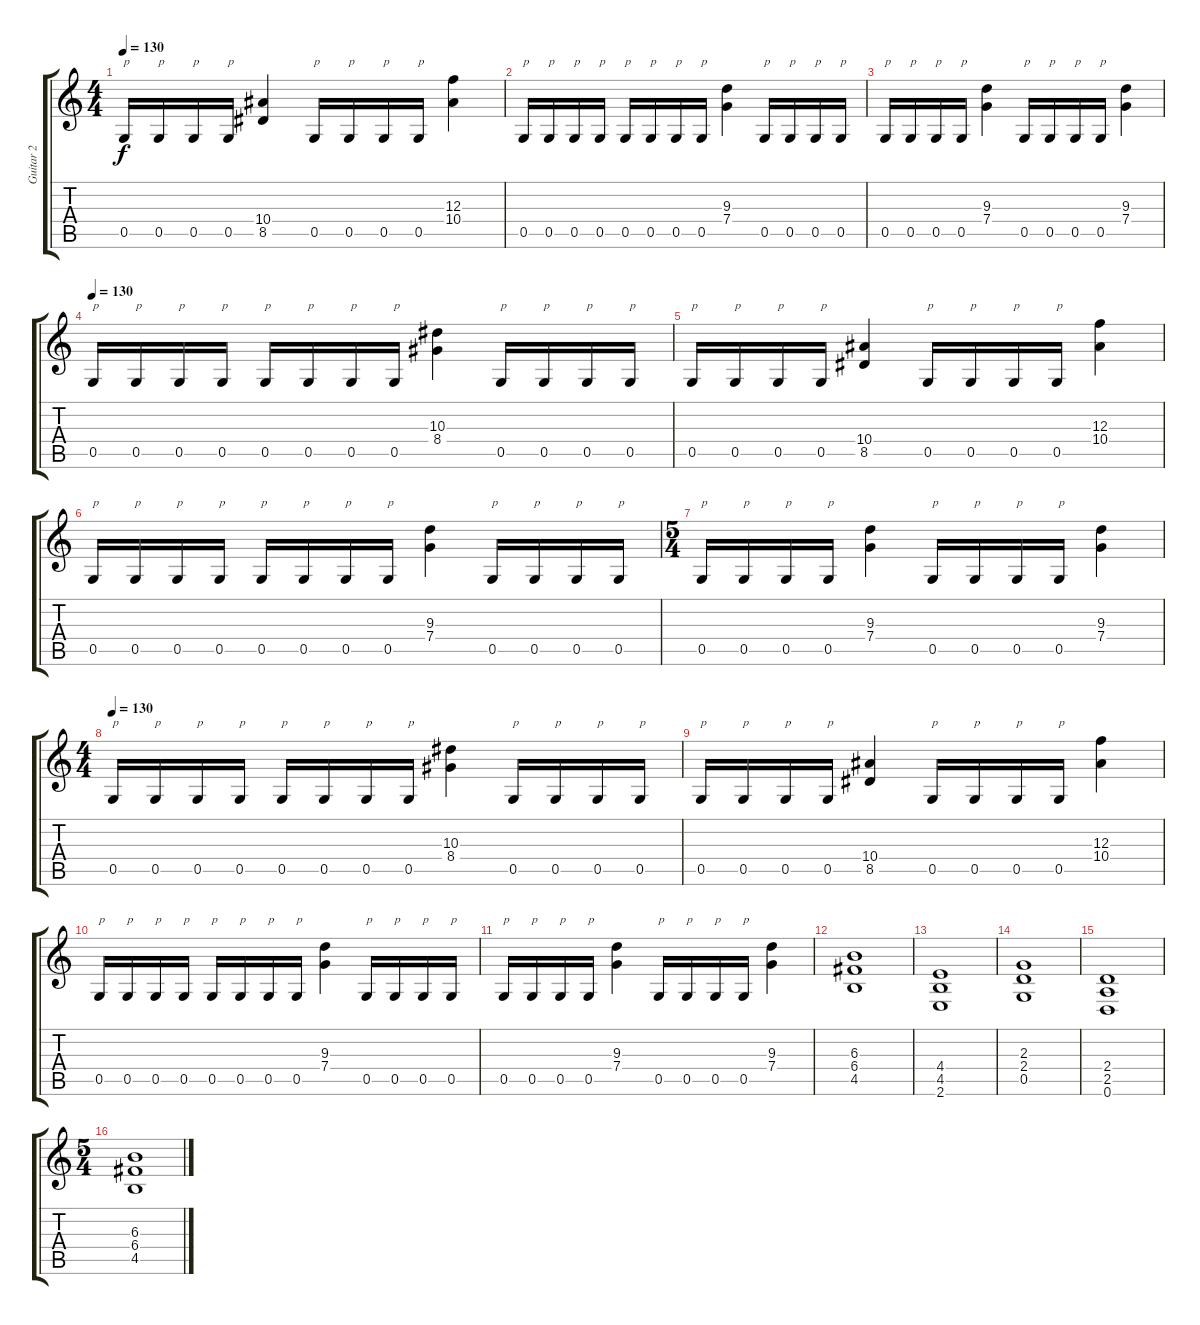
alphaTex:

\track ("Guitar 2" "Guitar 2") {instrument distortionguitar}
\staff {score tabs}
\tuning (D4 A3 F3 C3 G2 D2) {hide}
\ts (4 4)
\tempo 130
\clef g2
\ks c
0.5.16{txt "p" dy f} 0.5.16{txt "p"} 0.5.16{txt "p"} 0.5.16{txt "p"} (10.4 8.5).4 0.5.16{txt "p"} 0.5.16{txt "p"} 0.5.16{txt "p"} 0.5.16{txt "p"} (12.3 10.4).4 |
0.5.16{txt "p"} 0.5.16{txt "p"} 0.5.16{txt "p"} 0.5.16{txt "p"} 0.5.16{txt "p"} 0.5.16{txt "p"} 0.5.16{txt "p"} 0.5.16{txt "p"} (9.3 7.4).4 0.5.16{txt "p"} 0.5.16{txt "p"} 0.5.16{txt "p"} 0.5.16{txt "p"} |
0.5.16{txt "p"} 0.5.16{txt "p"} 0.5.16{txt "p"} 0.5.16{txt "p"} (9.3 7.4).4 0.5.16{txt "p"} 0.5.16{txt "p"} 0.5.16{txt "p"} 0.5.16{txt "p"} (9.3 7.4).4 |
\tempo 130
0.5.16{txt "p"} 0.5.16{txt "p"} 0.5.16{txt "p"} 0.5.16{txt "p"} 0.5.16{txt "p"} 0.5.16{txt "p"} 0.5.16{txt "p"} 0.5.16{txt "p"} (10.3 8.4).4 0.5.16{txt "p"} 0.5.16{txt "p"} 0.5.16{txt "p"} 0.5.16{txt "p"} |
0.5.16{txt "p"} 0.5.16{txt "p"} 0.5.16{txt "p"} 0.5.16{txt "p"} (10.4 8.5).4 0.5.16{txt "p"} 0.5.16{txt "p"} 0.5.16{txt "p"} 0.5.16{txt "p"} (12.3 10.4).4 |
0.5.16{txt "p"} 0.5.16{txt "p"} 0.5.16{txt "p"} 0.5.16{txt "p"} 0.5.16{txt "p"} 0.5.16{txt "p"} 0.5.16{txt "p"} 0.5.16{txt "p"} (9.3 7.4).4 0.5.16{txt "p"} 0.5.16{txt "p"} 0.5.16{txt "p"} 0.5.16{txt "p"} |
\ts (5 4)
0.5.16{txt "p"} 0.5.16{txt "p"} 0.5.16{txt "p"} 0.5.16{txt "p"} (9.3 7.4).4 0.5.16{txt "p"} 0.5.16{txt "p"} 0.5.16{txt "p"} 0.5.16{txt "p"} (9.3 7.4).4 |
\ts (4 4)
\tempo 130
0.5.16{txt "p"} 0.5.16{txt "p"} 0.5.16{txt "p"} 0.5.16{txt "p"} 0.5.16{txt "p"} 0.5.16{txt "p"} 0.5.16{txt "p"} 0.5.16{txt "p"} (10.3 8.4).4 0.5.16{txt "p"} 0.5.16{txt "p"} 0.5.16{txt "p"} 0.5.16{txt "p"} |
0.5.16{txt "p"} 0.5.16{txt "p"} 0.5.16{txt "p"} 0.5.16{txt "p"} (10.4 8.5).4 0.5.16{txt "p"} 0.5.16{txt "p"} 0.5.16{txt "p"} 0.5.16{txt "p"} (12.3 10.4).4 |
0.5.16{txt "p"} 0.5.16{txt "p"} 0.5.16{txt "p"} 0.5.16{txt "p"} 0.5.16{txt "p"} 0.5.16{txt "p"} 0.5.16{txt "p"} 0.5.16{txt "p"} (9.3 7.4).4 0.5.16{txt "p"} 0.5.16{txt "p"} 0.5.16{txt "p"} 0.5.16{txt "p"} |
0.5.16{txt "p"} 0.5.16{txt "p"} 0.5.16{txt "p"} 0.5.16{txt "p"} (9.3 7.4).4 0.5.16{txt "p"} 0.5.16{txt "p"} 0.5.16{txt "p"} 0.5.16{txt "p"} (9.3 7.4).4 |
(6.3 6.4 4.5).1 |
(4.4 4.5 2.6).1 |
(2.3 2.4 0.5).1 |
(2.4 2.5 0.6).1 |
\ts (5 4)
(6.3 6.4 4.5).1
